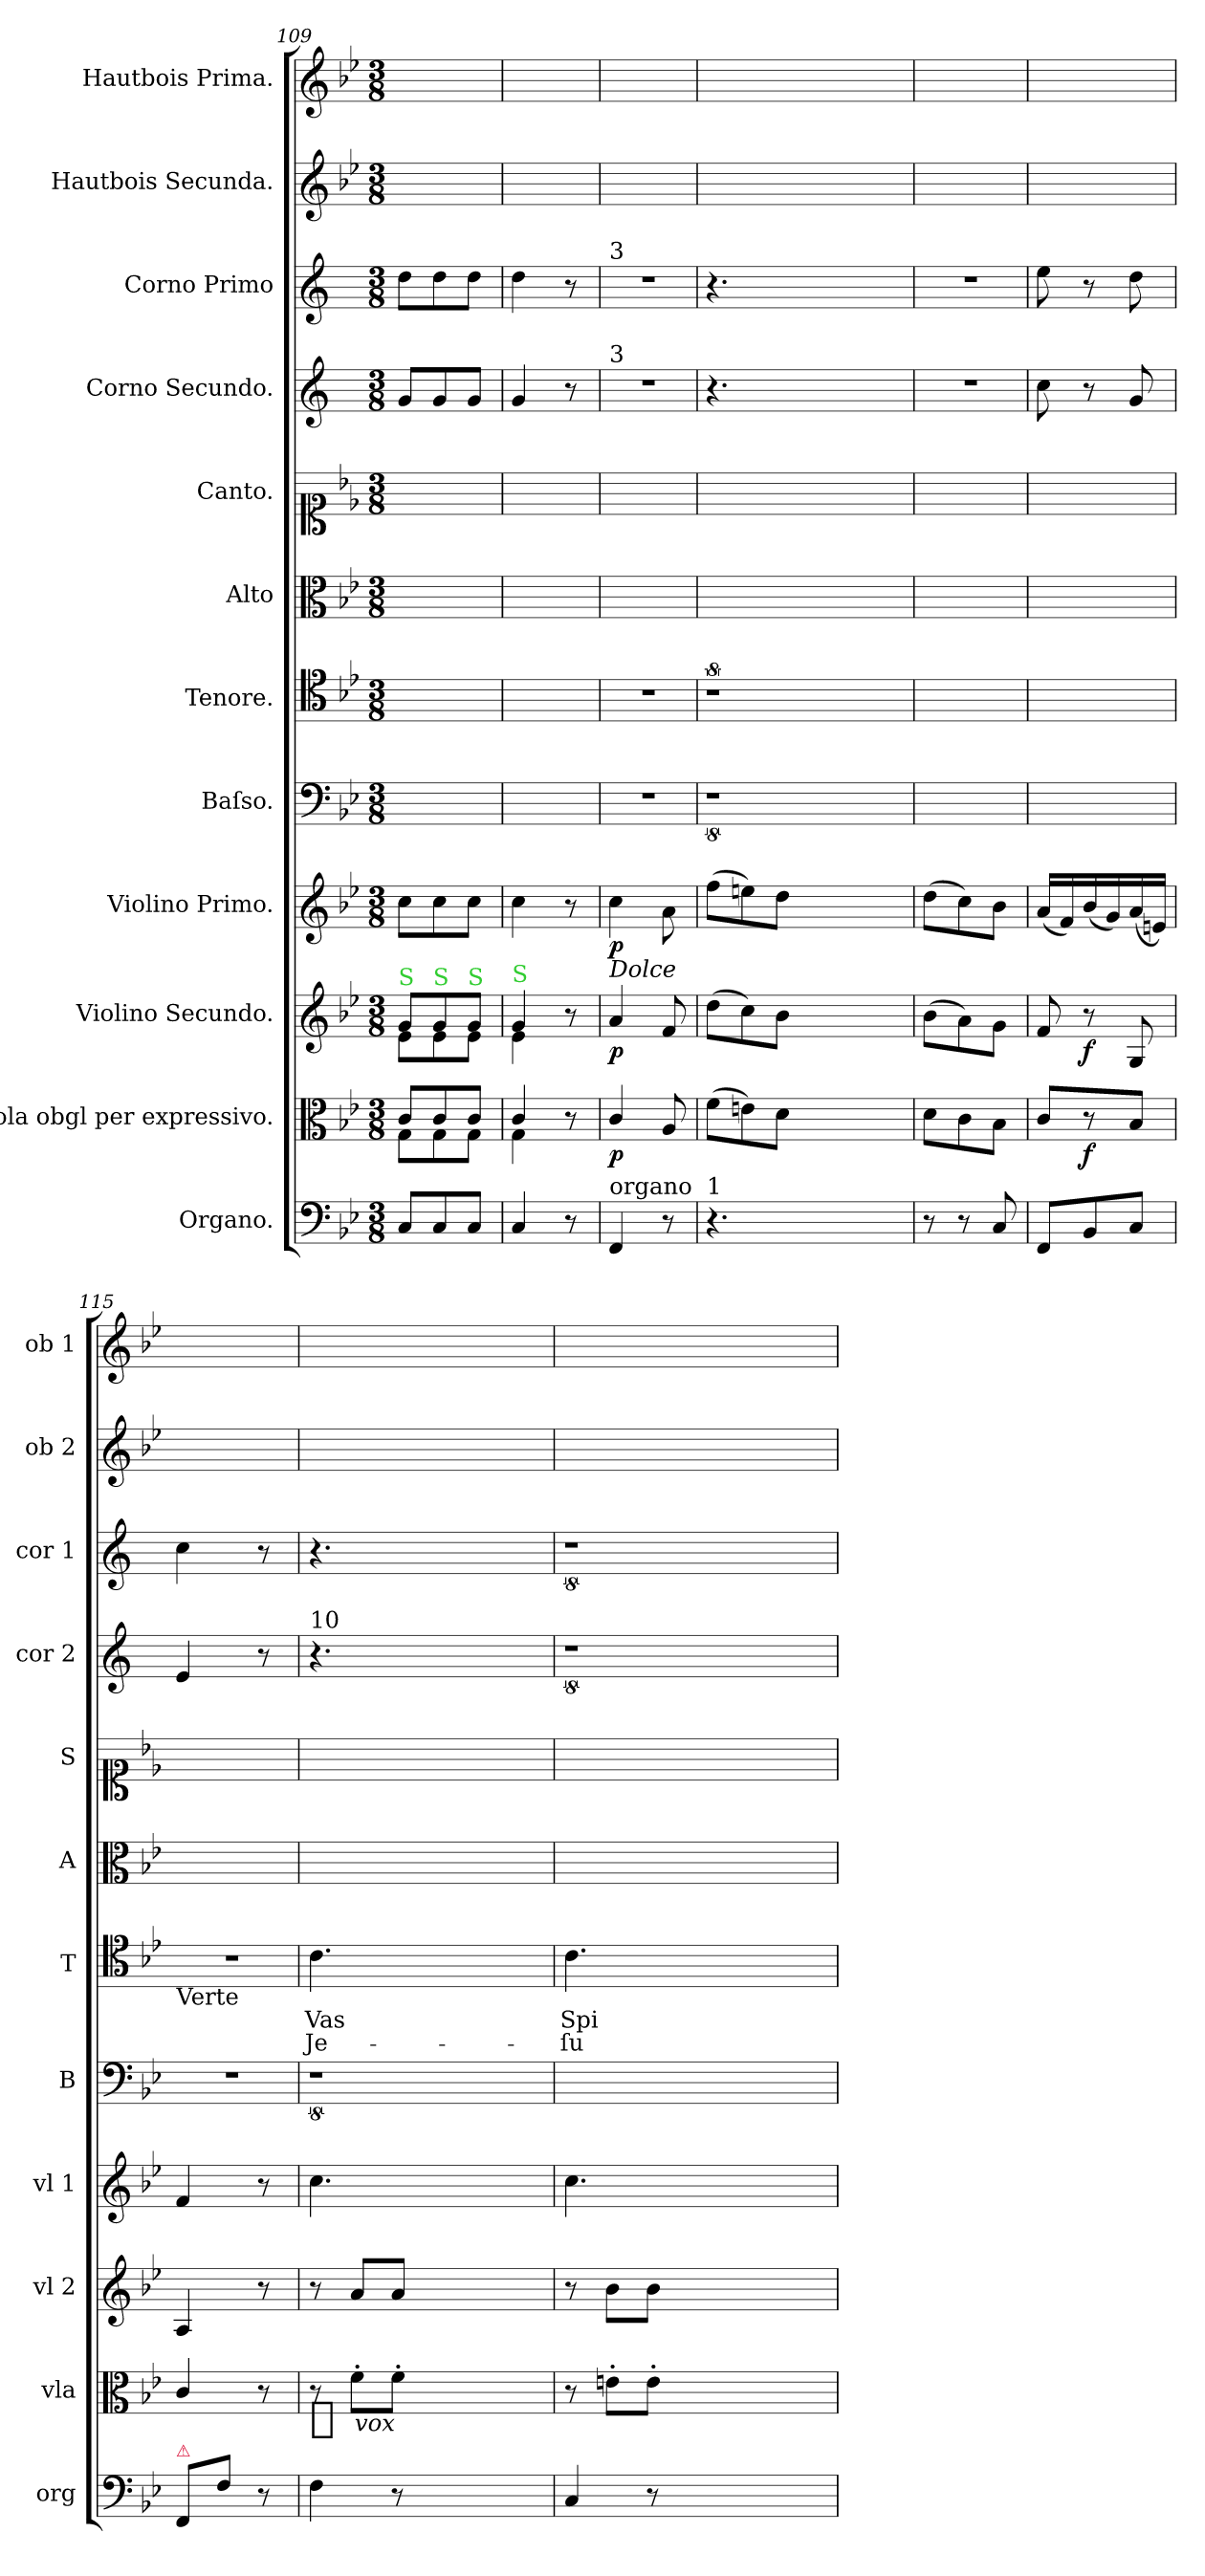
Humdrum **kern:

**kern	**dynam	**kern	**dynam	**kern	**dynam	**kern	**dynam	**kern	**kern	**text	**text	**kern	**kern	**kern	**kern	**kern	**kern
*part12	*part12	*part11	*part11	*part10	*part10	*part9	*part9	*part8	*part7	*part7	*part7	*part6	*part5	*part4	*part3	*part2	*part1
*staff12	*staff12	*staff11	*staff11	*staff10	*staff10	*staff9	*staff9	*staff8	*staff7	*staff7	*staff7	*staff6	*staff5	*staff4	*staff3	*staff2	*staff1
*I"Organo.	*	*I"Viola obgl per expressivo.	*	*I"Violino Secundo.	*	*I"Violino Primo.	*	*I"Baſso.	*I"Tenore.	*	*	*I"Alto	*I"Canto.	*I"Corno Secundo.	*I"Corno Primo	*I"Hautbois Secunda.	*I"Hautbois Prima.
*I'org	*	*I'vla	*	*I'vl 2	*	*I'vl 1	*	*I'B	*I'T	*	*	*I'A	*I'S	*I'cor 2	*I'cor 1	*I'ob 2	*I'ob 1
*clefF4	*	*clefC3	*	*clefG2	*	*clefG2	*	*clefF4	*clefC4	*	*	*clefC3	*clefC1	*clefG2	*clefG2	*clefG2	*clefG2
*	*	*	*	*	*	*	*	*	*	*	*	*	*	*ITrd4c7	*ITrd4c7	*	*
*k[b-e-]	*	*k[b-e-]	*	*k[b-e-]	*	*k[b-e-]	*	*k[b-e-]	*k[b-e-]	*	*	*k[b-e-]	*k[b-e-]	*k[b-]	*k[b-]	*k[b-e-]	*k[b-e-]
*B-:	*	*B-:	*	*B-:	*	*B-:	*	*B-:	*B-:	*	*	*B-:	*B-:	*	*	*B-:	*B-:
*M3/8	*	*M3/8	*	*M3/8	*	*M3/8	*	*M3/8	*M3/8	*	*	*M3/8	*M3/8	*M3/8	*M3/8	*M3/8	*M3/8
=109	=109	=109	=109	=109	=109	=109	=109	=109	=109	=109	=109	=109	=109	=109	=109	=109	=109
*	*	*^	*	*^	*	*	*	*	*	*	*	*	*	*	*	*	*
!	!	!	!	!	!LO:TX:a:color=limegreen:t=S	!	!	!	!	!	!	!	!	!	!	!	!	!	!
8C/L	.	8c!/L	8G\L	.	8g!/L	8e-\L	.	8cc\L	.	4.ryy	4.ryy	.	.	4.ryy	4.ryy	8c/L	8g\L	4.ryy	4.ryy
!	!	!	!	!	!LO:TX:a:color=limegreen:t=S	!	!	!	!	!	!	!	!	!	!	!	!	!	!
8C/	.	8c!/	8G\	.	8g!/	8e-\	.	8cc\	.	.	.	.	.	.	.	8c/	8g\	.	.
!	!	!	!	!	!LO:TX:a:color=limegreen:t=S	!	!	!	!	!	!	!	!	!	!	!	!	!	!
8C/J	.	8c!/J	8G\J	.	8g!/J	8e-\J	.	8cc\J	.	.	.	.	.	.	.	8c/J	8g\J	.	.
=110	=110	=110	=110	=110	=110	=110	=110	=110	=110	=110	=110	=110	=110	=110	=110	=110	=110	=110	=110
!	!	!	!	!	!LO:TX:a:color=limegreen:t=S	!	!	!	!	!	!	!	!	!	!	!	!	!	!
4C/	.	4c!/	4G\	.	4g!/	4e-\	.	4cc\	.	4.ryy	4.ryy	.	.	4.ryy	4.ryy	4c/	4g\	4.ryy	4.ryy
8r	.	8r	8ryy	.	8r	8ryy	.	8r	.	.	.	.	.	.	.	8r	8r	.	.
=111	=111	=111	=111	=111	=111	=111	=111	=111	=111	=111	=111	=111	=111	=111	=111	=111	=111	=111	=111
!	!	!	!	!	!	!	!	!	!	!	!	!	!	!	!	!	!LO:TX:a:t=3	!	!
!	!	!	!	!	!	!	!	!	!	!	!	!	!	!	!	!LO:TX:a:t=3	!	!	!
!	!	!	!	!	!	!	!	!LO:TX:b:i:t=Dolce	!	!	!	!	!	!	!	!	!	!	!
!	!	!	!	!	!LO:TX:b:i:color=red:t=dolce	!	!	!	!	!	!	!	!	!	!	!	!	!	!
!	!	!LO:TX:b:i:color=red:t=dolce	!	!	!	!	!	!	!	!	!	!	!	!	!	!	!	!	!
!LO:TX:a:t=organo	!	!	!	!	!	!	!	!	!	!	!	!	!	!	!	!	!	!	!
*	*	*v	*v	*	*	*	*	*	*	*	*	*	*	*	*	*	*	*	*
*	*	*	*	*v	*v	*	*	*	*	*	*	*	*	*	*	*	*	*
4FF/	.	4c/	p	4a/	p	4cc\	p	4.r	4.r	.	.	4.ryy	4.ryy	4.r	4.r	4.ryy	4.ryy
8r	.	8A/	.	8f/	.	8a\	.	.	.	.	.	.	.	.	.	.	.
=112	=112	=112	=112	=112	=112	=112	=112	=112	=112	=112	=112	=112	=112	=112	=112	=112	=112
!LO:TX:a:t=1	!	!	!	!	!	!	!	!	!	!	!	!	!	!	!	!	!
4.r	.	(8f\L	.	(8dd\L	.	(8ff\L	.	8%9r	8%9r	.	.	4.ryy	4.ryy	4.r	4.r	4.ryy	4.ryy
.	.	8en\)	.	8cc\)	.	8een\)	.	.	.	.	.	.	.	.	.	.	.
.	.	8d\J	.	8b-\J	.	8dd\J	.	.	.	.	.	.	.	.	.	.	.
2.ryy	.	2.ryy	.	2.ryy	.	2.ryy	.	.	.	.	.	2.ryy	2.ryy	2.ryy	2.ryy	2.ryy	2.ryy
=113	=113	=113	=113	=113	=113	=113	=113	=113	=113	=113	=113	=113	=113	=113	=113	=113	=113
8r	.	8d\L	.	(8b-\L	.	(8dd\L	.	4.ryy	4.ryy	.	.	4.ryy	4.ryy	4.r	4.r	4.ryy	4.ryy
8r	.	8c\	.	8a\)	.	8cc\)	.	.	.	.	.	.	.	.	.	.	.
8C/	.	8B-\J	.	8g\J	.	8b-\J	.	.	.	.	.	.	.	.	.	.	.
=114	=114	=114	=114	=114	=114	=114	=114	=114	=114	=114	=114	=114	=114	=114	=114	=114	=114
8FF/L	.	8c/L	.	8f/	.	(16a/LL	forto	4.ryy	4.ryy	.	.	4.ryy	4.ryy	8f\	8a\	4.ryy	4.ryy
.	.	.	.	.	.	16f/)	.	.	.	.	.	.	.	.	.	.	.
8BB-/	.	8r	f	8r	f	(16b-/	.	.	.	.	.	.	.	8r	8r	.	.
.	.	.	.	.	.	16g/)	.	.	.	.	.	.	.	.	.	.	.
8C/J	.	8B-/J	.	8G/	.	(16a/	.	.	.	.	.	.	.	8c/	8g\	.	.
.	.	.	.	.	.	16en/JJ)	.	.	.	.	.	.	.	.	.	.	.
=115	=115	=115	=115	=115	=115	=115	=115	=115	=115	=115	=115	=115	=115	=115	=115	=115	=115
!	!	!	!	!	!	!	!	!	!LO:TX:b:t=Verte	!	!	!	!	!	!	!	!
!LO:TX:a:color=crimson:t=⚠	!	!	!	!	!	!	!	!	!	!	!	!	!	!	!	!	!
8FF/L	.	4c/	.	4A/	.	4f/	.	4.r	4.r	.	.	4.ryy	4.ryy	4A/	4f\	4.ryy	4.ryy
8F\J	.	.	.	.	.	.	.	.	.	.	.	.	.	.	.	.	.
8r	pia vox	8r	.	8r	.	8r	.	.	.	.	.	.	.	8r	8r	.	.
=116	=116	=116	=116	=116	=116	=116	=116	=116	=116	=116	=116	=116	=116	=116	=116	=116	=116
!	!	!	!	!	!	!	!	!	!	!	!	!	!	!LO:TX:a:t=10	!	!	!
!	!	!	!LO:DY:t=%s vox	!	!	!	!	!	!	!	!	!	!	!	!	!	!
4F\	.	8r	p	8r	p. vox	4.cc\	piano Vox	8%9r	4.c\	Vas	Je-	4.ryy	4.ryy	4.r	4.r	4.ryy	4.ryy
.	.	8f'\L	.	8a/L	.	.	.	.	.	.	.	.	.	.	.	.	.
8r	.	8f'\J	.	8a/J	.	.	.	.	.	.	.	.	.	.	.	.	.
2.ryy	.	2.ryy	.	2.ryy	.	2.ryy	.	.	2.ryy	.	.	2.ryy	2.ryy	2.ryy	2.ryy	2.ryy	2.ryy
=117	=117	=117	=117	=117	=117	=117	=117	=117	=117	=117	=117	=117	=117	=117	=117	=117	=117
4C/	.	8r	.	8r	.	4.cc\	.	1ryy	4.c\	Spi-	-ſu	4.ryy	4.ryy	8%9r	8%9r	4.ryy	4.ryy
.	.	8en'\L	.	8b-\L	.	.	.	.	.	.	.	.	.	.	.	.	.
8r	.	8e'\J	.	8b-\J	.	.	.	.	.	.	.	.	.	.	.	.	.
2.ryy	.	2.ryy	.	2.ryy	.	2.ryy	.	.	2.ryy	.	.	2.ryy	2.ryy	.	.	2.ryy	2.ryy
.	.	.	.	.	.	.	.	8ryy	.	.	.	.	.	.	.	.	.
=	=	=	=	=	=	=	=	=	=	=	=	=	=	=	=	=	=
*-	*-	*-	*-	*-	*-	*-	*-	*-	*-	*-	*-	*-	*-	*-	*-	*-	*-
